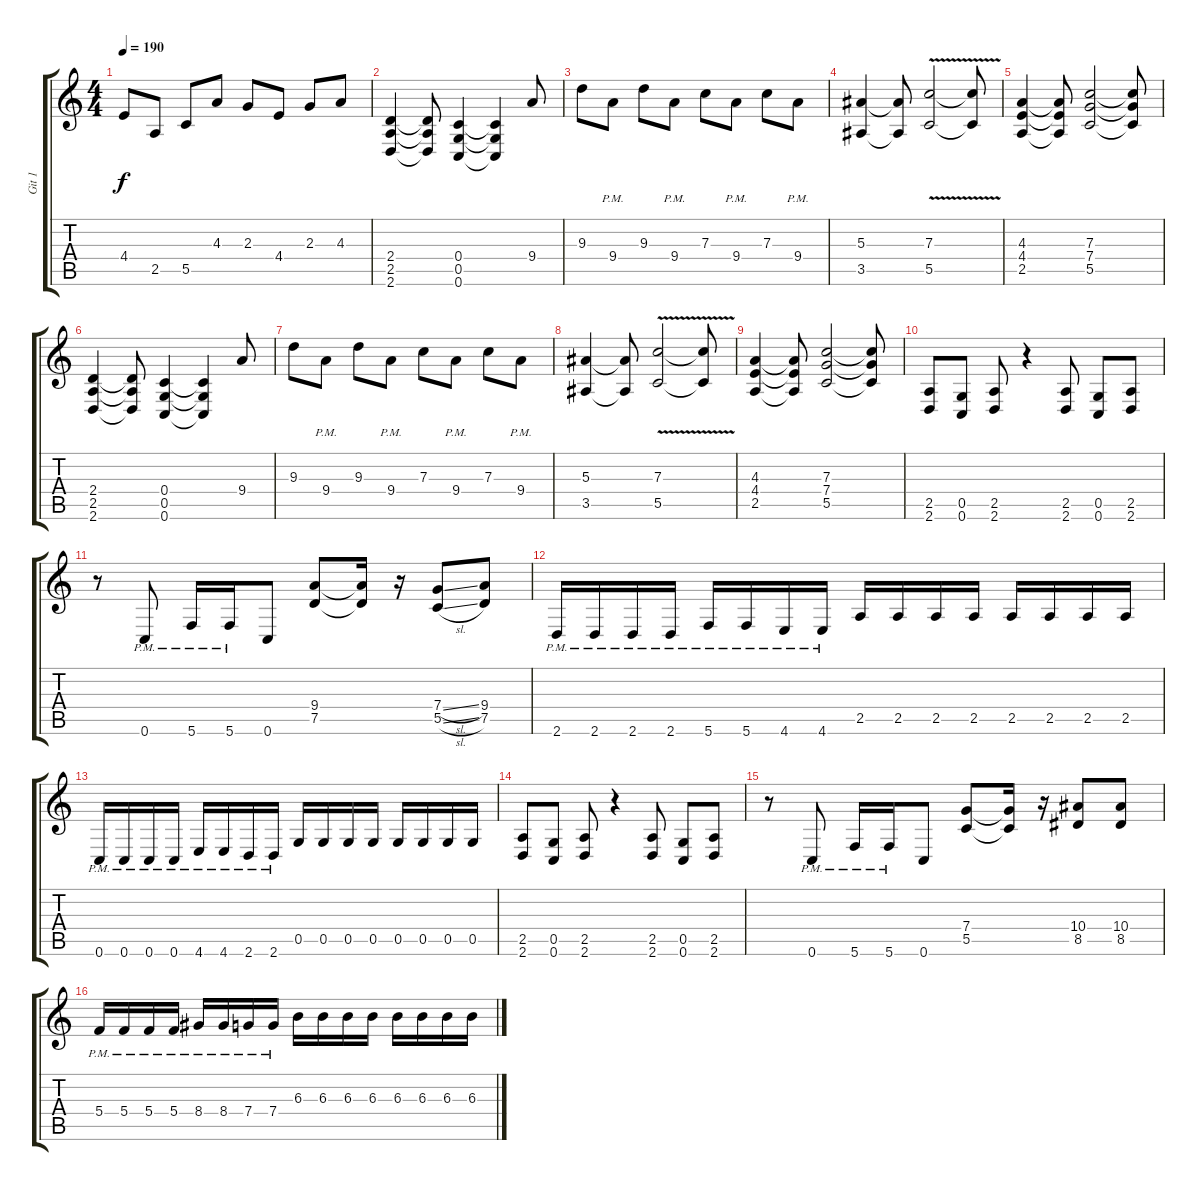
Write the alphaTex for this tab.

\track ("Git 1" "Git 1") {instrument distortionguitar}
\staff {score tabs}
\tuning (D4 A3 F3 C3 G2 C2) {hide}
\ts (4 4)
\tempo 190
\clef g2
\ks c
4.4.8{dy f} 2.5.8 5.5.8 4.3.8 2.3.8 4.4.8 2.3.8 4.3.8 |
(2.4 2.5 2.6).4 (2.4{t} 2.5{t} 2.6{t}).8 (0.4 0.5 0.6).4 (0.4{t} 0.5{t} 0.6{t}).4 9.4.8 |
9.3.8 9.4{pm}.8 9.3.8 9.4{pm}.8 7.3.8 9.4{pm}.8 7.3.8 9.4{pm}.8 |
(5.3 3.5).4 (5.3{t} 3.5{t}).8 (7.3{v} 5.5{v}).2 (7.3{v t} 5.5{v t}).8 |
(4.3 4.4 2.5).4 (4.3{t} 4.4{t} 2.5{t}).8 (7.3 7.4 5.5).2 (7.3{t} 7.4{t} 5.5{t}).8 |
(2.4 2.5 2.6).4 (2.4{t} 2.5{t} 2.6{t}).8 (0.4 0.5 0.6).4 (0.4{t} 0.5{t} 0.6{t}).4 9.4.8 |
9.3.8 9.4{pm}.8 9.3.8 9.4{pm}.8 7.3.8 9.4{pm}.8 7.3.8 9.4{pm}.8 |
(5.3 3.5).4 (5.3{t} 3.5{t}).8 (7.3{v} 5.5{v}).2 (7.3{v t} 5.5{v t}).8 |
(4.3 4.4 2.5).4 (4.3{t} 4.4{t} 2.5{t}).8 (7.3 7.4 5.5).2 (7.3{t} 7.4{t} 5.5{t}).8 |
(2.5 2.6).8 (0.5 0.6).8 (2.5 2.6).8 r.4 (2.5 2.6).8 (0.5 0.6).8 (2.5 2.6).8 |
r.8 0.6{pm}.8 5.6{pm}.16 5.6{pm}.16 0.6.8 (9.4 7.5).8 (9.4{t} 7.5{t}).16 r.16 (7.4{sl} 5.5{sl}).8 (9.4 7.5).8 |
2.6{pm}.16 2.6{pm}.16 2.6{pm}.16 2.6{pm}.16 5.6{pm}.16 5.6{pm}.16 4.6{pm}.16 4.6{pm}.16 2.5.16 2.5.16 2.5.16 2.5.16 2.5.16 2.5.16 2.5.16 2.5.16 |
0.6{pm}.16 0.6{pm}.16 0.6{pm}.16 0.6{pm}.16 4.6{pm}.16 4.6{pm}.16 2.6{pm}.16 2.6{pm}.16 0.5.16 0.5.16 0.5.16 0.5.16 0.5.16 0.5.16 0.5.16 0.5.16 |
(2.5 2.6).8 (0.5 0.6).8 (2.5 2.6).8 r.4 (2.5 2.6).8 (0.5 0.6).8 (2.5 2.6).8 |
r.8 0.6{pm}.8 5.6{pm}.16 5.6{pm}.16 0.6.8 (7.4 5.5).8 (7.4{t} 5.5{t}).16 r.16 (10.4 8.5).8 (10.4 8.5).8 |
5.4{pm}.16 5.4{pm}.16 5.4{pm}.16 5.4{pm}.16 8.4{pm}.16 8.4{pm}.16 7.4{pm}.16 7.4{pm}.16 6.3.16 6.3.16 6.3.16 6.3.16 6.3.16 6.3.16 6.3.16 6.3.16
